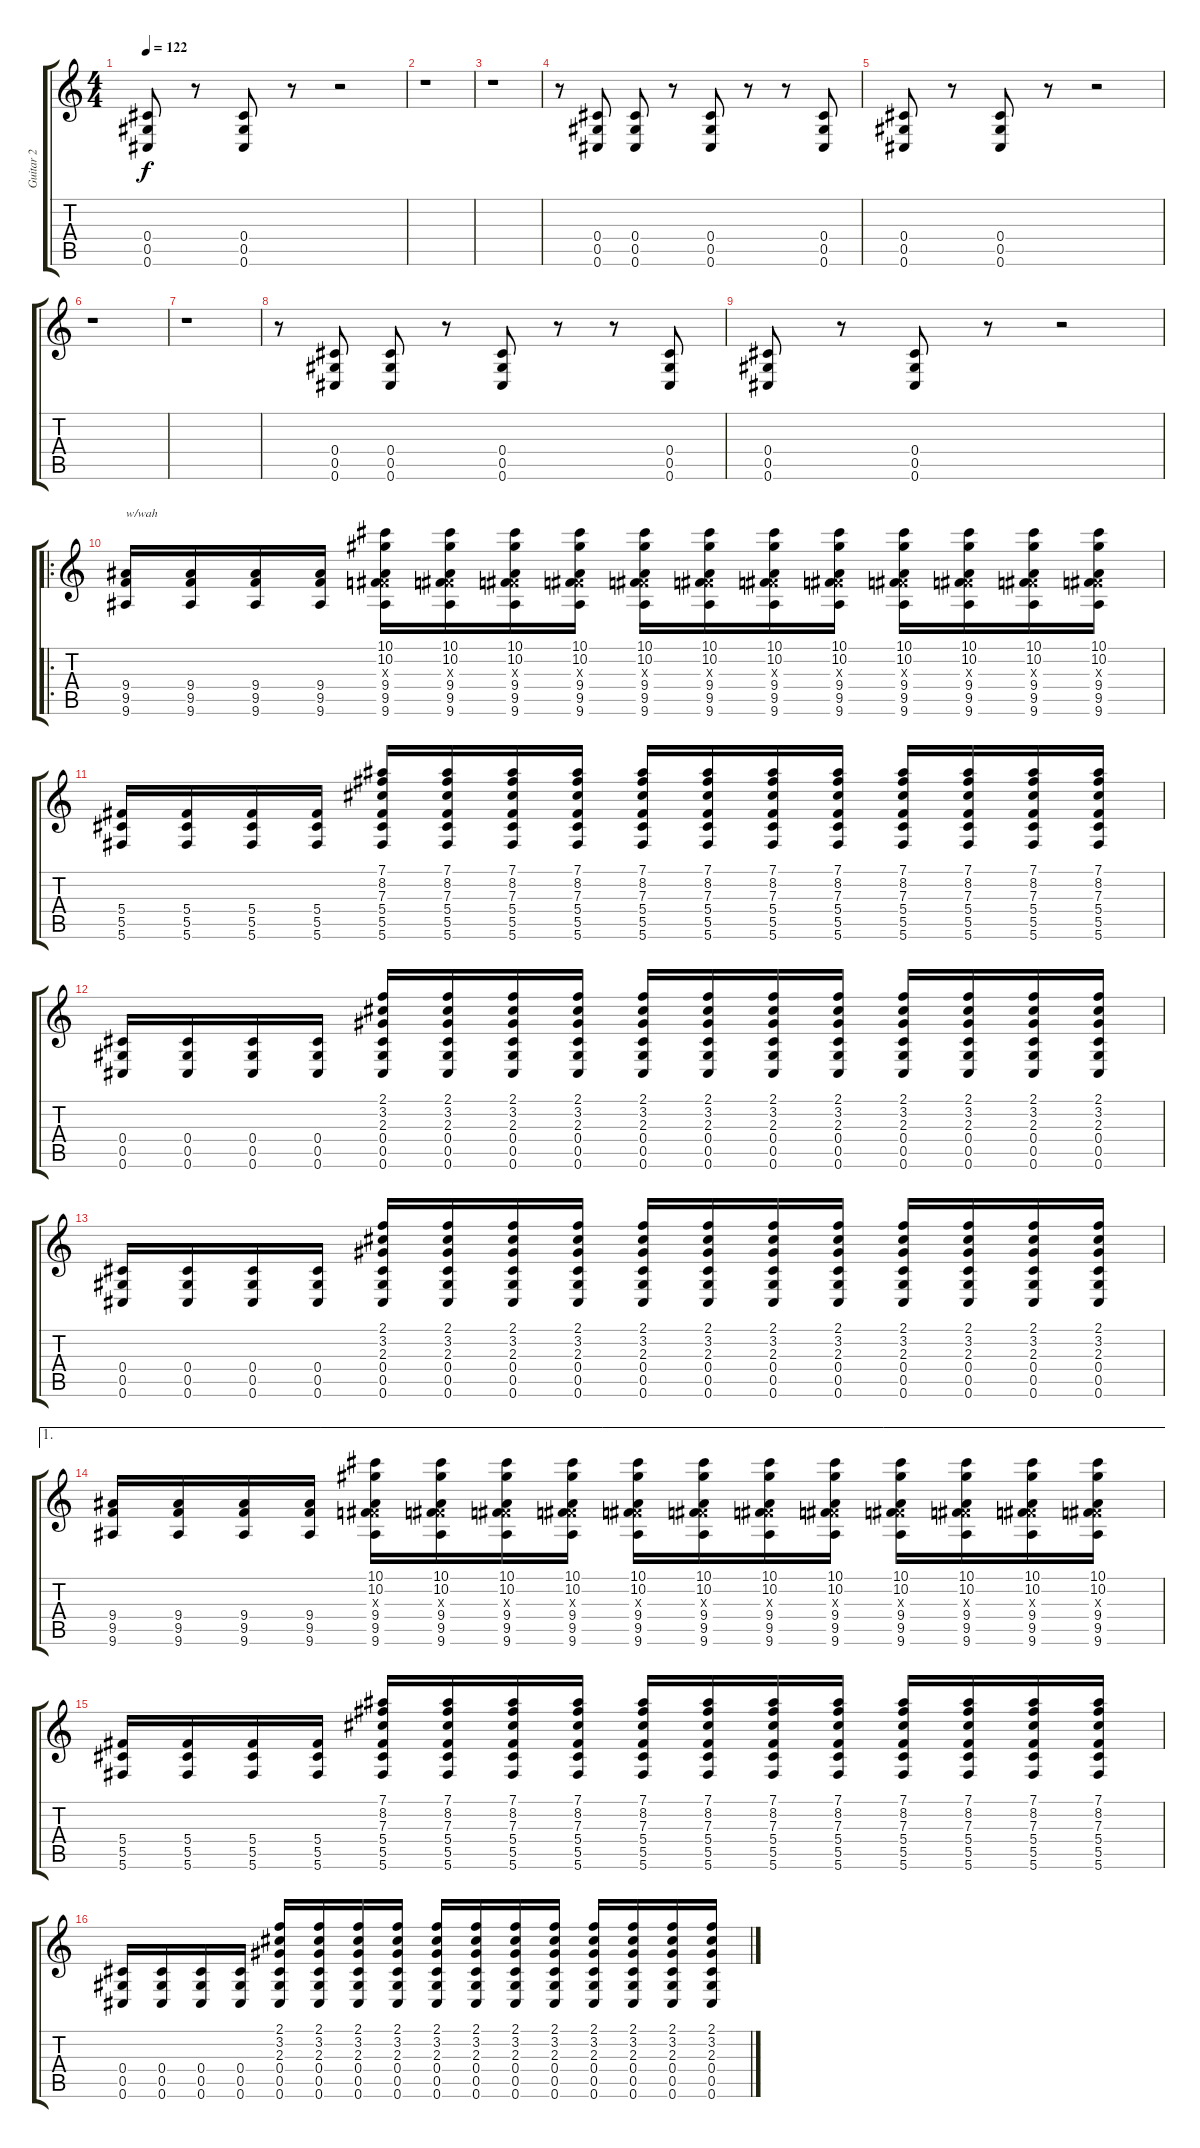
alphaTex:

\track ("Guitar 2" "Guitar 2") {instrument distortionguitar}
\staff {score tabs}
\tuning (Eb4 Bb3 Gb3 Db3 Ab2 Db2) {hide}
\ts (4 4)
\tempo 122
\clef g2
\ks c
(0.4 0.5 0.6).8{dy f} r.8 (0.4 0.5 0.6).8 r.8 r.2 |
r.1 |
r.1 |
r.8 (0.4 0.5 0.6).8 (0.4 0.5 0.6).8 r.8 (0.4 0.5 0.6).8 r.8 r.8 (0.4 0.5 0.6).8 |
(0.4 0.5 0.6).8 r.8 (0.4 0.5 0.6).8 r.8 r.2 |
r.1 |
r.1 |
r.8 (0.4 0.5 0.6).8 (0.4 0.5 0.6).8 r.8 (0.4 0.5 0.6).8 r.8 r.8 (0.4 0.5 0.6).8 |
(0.4 0.5 0.6).8 r.8 (0.4 0.5 0.6).8 r.8 r.2 |
\ro
(9.4 9.5 9.6).16{txt "w/wah"} (9.4 9.5 9.6).16 (9.4 9.5 9.6).16 (9.4 9.5 9.6).16 (10.1 10.2 0.3{x} 9.4 9.5 9.6).16 (10.1 10.2 0.3{x} 9.4 9.5 9.6).16 (10.1 10.2 0.3{x} 9.4 9.5 9.6).16 (10.1 10.2 0.3{x} 9.4 9.5 9.6).16 (10.1 10.2 0.3{x} 9.4 9.5 9.6).16 (10.1 10.2 0.3{x} 9.4 9.5 9.6).16 (10.1 10.2 0.3{x} 9.4 9.5 9.6).16 (10.1 10.2 0.3{x} 9.4 9.5 9.6).16 (10.1 10.2 0.3{x} 9.4 9.5 9.6).16 (10.1 10.2 0.3{x} 9.4 9.5 9.6).16 (10.1 10.2 0.3{x} 9.4 9.5 9.6).16 (10.1 10.2 0.3{x} 9.4 9.5 9.6).16 |
(5.4 5.5 5.6).16 (5.4 5.5 5.6).16 (5.4 5.5 5.6).16 (5.4 5.5 5.6).16 (7.1 8.2 7.3 5.4 5.5 5.6).16 (7.1 8.2 7.3 5.4 5.5 5.6).16 (7.1 8.2 7.3 5.4 5.5 5.6).16 (7.1 8.2 7.3 5.4 5.5 5.6).16 (7.1 8.2 7.3 5.4 5.5 5.6).16 (7.1 8.2 7.3 5.4 5.5 5.6).16 (7.1 8.2 7.3 5.4 5.5 5.6).16 (7.1 8.2 7.3 5.4 5.5 5.6).16 (7.1 8.2 7.3 5.4 5.5 5.6).16 (7.1 8.2 7.3 5.4 5.5 5.6).16 (7.1 8.2 7.3 5.4 5.5 5.6).16 (7.1 8.2 7.3 5.4 5.5 5.6).16 |
(0.4 0.5 0.6).16 (0.4 0.5 0.6).16 (0.4 0.5 0.6).16 (0.4 0.5 0.6).16 (2.1 3.2 2.3 0.4 0.5 0.6).16 (2.1 3.2 2.3 0.4 0.5 0.6).16 (2.1 3.2 2.3 0.4 0.5 0.6).16 (2.1 3.2 2.3 0.4 0.5 0.6).16 (2.1 3.2 2.3 0.4 0.5 0.6).16 (2.1 3.2 2.3 0.4 0.5 0.6).16 (2.1 3.2 2.3 0.4 0.5 0.6).16 (2.1 3.2 2.3 0.4 0.5 0.6).16 (2.1 3.2 2.3 0.4 0.5 0.6).16 (2.1 3.2 2.3 0.4 0.5 0.6).16 (2.1 3.2 2.3 0.4 0.5 0.6).16 (2.1 3.2 2.3 0.4 0.5 0.6).16 |
(0.4 0.5 0.6).16 (0.4 0.5 0.6).16 (0.4 0.5 0.6).16 (0.4 0.5 0.6).16 (2.1 3.2 2.3 0.4 0.5 0.6).16 (2.1 3.2 2.3 0.4 0.5 0.6).16 (2.1 3.2 2.3 0.4 0.5 0.6).16 (2.1 3.2 2.3 0.4 0.5 0.6).16 (2.1 3.2 2.3 0.4 0.5 0.6).16 (2.1 3.2 2.3 0.4 0.5 0.6).16 (2.1 3.2 2.3 0.4 0.5 0.6).16 (2.1 3.2 2.3 0.4 0.5 0.6).16 (2.1 3.2 2.3 0.4 0.5 0.6).16 (2.1 3.2 2.3 0.4 0.5 0.6).16 (2.1 3.2 2.3 0.4 0.5 0.6).16 (2.1 3.2 2.3 0.4 0.5 0.6).16 |
\ae 1
(9.4 9.5 9.6).16 (9.4 9.5 9.6).16 (9.4 9.5 9.6).16 (9.4 9.5 9.6).16 (10.1 10.2 0.3{x} 9.4 9.5 9.6).16 (10.1 10.2 0.3{x} 9.4 9.5 9.6).16 (10.1 10.2 0.3{x} 9.4 9.5 9.6).16 (10.1 10.2 0.3{x} 9.4 9.5 9.6).16 (10.1 10.2 0.3{x} 9.4 9.5 9.6).16 (10.1 10.2 0.3{x} 9.4 9.5 9.6).16 (10.1 10.2 0.3{x} 9.4 9.5 9.6).16 (10.1 10.2 0.3{x} 9.4 9.5 9.6).16 (10.1 10.2 0.3{x} 9.4 9.5 9.6).16 (10.1 10.2 0.3{x} 9.4 9.5 9.6).16 (10.1 10.2 0.3{x} 9.4 9.5 9.6).16 (10.1 10.2 0.3{x} 9.4 9.5 9.6).16 |
(5.4 5.5 5.6).16 (5.4 5.5 5.6).16 (5.4 5.5 5.6).16 (5.4 5.5 5.6).16 (7.1 8.2 7.3 5.4 5.5 5.6).16 (7.1 8.2 7.3 5.4 5.5 5.6).16 (7.1 8.2 7.3 5.4 5.5 5.6).16 (7.1 8.2 7.3 5.4 5.5 5.6).16 (7.1 8.2 7.3 5.4 5.5 5.6).16 (7.1 8.2 7.3 5.4 5.5 5.6).16 (7.1 8.2 7.3 5.4 5.5 5.6).16 (7.1 8.2 7.3 5.4 5.5 5.6).16 (7.1 8.2 7.3 5.4 5.5 5.6).16 (7.1 8.2 7.3 5.4 5.5 5.6).16 (7.1 8.2 7.3 5.4 5.5 5.6).16 (7.1 8.2 7.3 5.4 5.5 5.6).16 |
(0.4 0.5 0.6).16 (0.4 0.5 0.6).16 (0.4 0.5 0.6).16 (0.4 0.5 0.6).16 (2.1 3.2 2.3 0.4 0.5 0.6).16 (2.1 3.2 2.3 0.4 0.5 0.6).16 (2.1 3.2 2.3 0.4 0.5 0.6).16 (2.1 3.2 2.3 0.4 0.5 0.6).16 (2.1 3.2 2.3 0.4 0.5 0.6).16 (2.1 3.2 2.3 0.4 0.5 0.6).16 (2.1 3.2 2.3 0.4 0.5 0.6).16 (2.1 3.2 2.3 0.4 0.5 0.6).16 (2.1 3.2 2.3 0.4 0.5 0.6).16 (2.1 3.2 2.3 0.4 0.5 0.6).16 (2.1 3.2 2.3 0.4 0.5 0.6).16 (2.1 3.2 2.3 0.4 0.5 0.6).16
